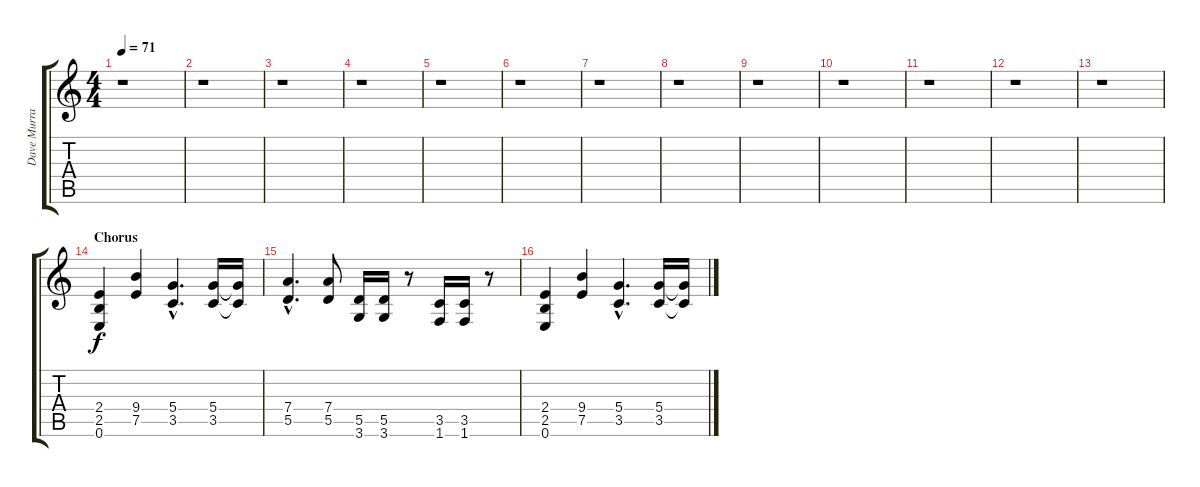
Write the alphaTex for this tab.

\track ("Dave Murray (lead)" "Dave Murra") {instrument distortionguitar}
\staff {score tabs}
\tuning (E4 B3 G3 D3 A2 E2) {hide}
\ts (4 4)
\tempo 71
\clef g2
\ks c
r.1{dy f} |
r.1 |
r.1 |
r.1 |
r.1 |
r.1 |
r.1 |
r.1 |
r.1 |
r.1 |
r.1 |
r.1 |
r.1 |
\section ("" "Chorus")
(2.4 2.5 0.6).4{volume 15} (9.4 7.5).4 (5.4{hac} 3.5{hac}).4{d} (5.4 3.5).16 (5.4{t} 3.5{t}).16 |
(7.4{hac} 5.5{hac}).4{d} (7.4 5.5).8 (5.5 3.6).16 (5.5 3.6).16 r.8 (3.5 1.6).16 (3.5 1.6).16 r.8 |
(2.4 2.5 0.6).4 (9.4 7.5).4 (5.4{hac} 3.5{hac}).4{d} (5.4 3.5).16 (5.4{t} 3.5{t}).16
